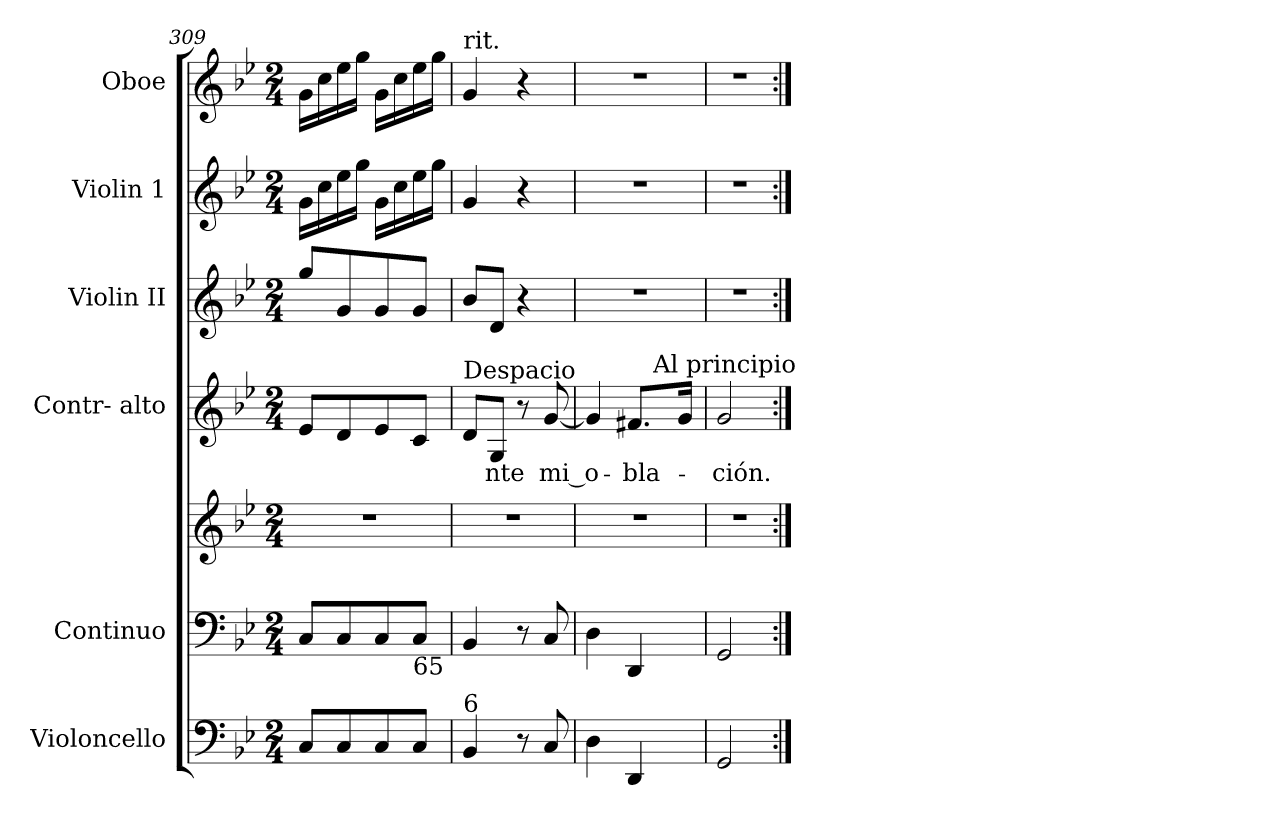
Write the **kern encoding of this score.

**kern	**kern	**kern	**kern	**text	**kern	**kern	**kern
*part6	*part5	*part5	*part4	*part4	*part3	*part2	*part1
*staff7	*staff6	*staff5	*staff4	*staff4	*staff3	*staff2	*staff1
*I"Violoncello	*I"Continuo	*	*I"Contr- alto	*	*I"Violin II	*I"Violin 1	*I"Oboe
*I'Violón	*I'Cont.	*	*I'A.	*	*I'Vln. II	*I'Vln. 1	*I'Ob.
*clefF4	*clefF4	*clefG2	*clefG2	*	*clefG2	*clefG2	*clefG2
*k[b-e-]	*k[b-e-]	*k[b-e-]	*k[b-e-]	*	*k[b-e-]	*k[b-e-]	*k[b-e-]
*B-:	*B-:	*B-:	*B-:	*	*B-:	*B-:	*B-:
*M2/4	*M2/4	*M2/4	*M2/4	*	*M2/4	*M2/4	*M2/4
=309	=309	=309	=309	=309	=309	=309	=309
!	!	!LO:N:vis=1	!	!	!	!	!
8Ci/L	8Ci/L	2r	8e-i/L	.	8ggi/L	16gi\LL	16gi\LL
.	.	.	.	.	.	16cci\	16cci\
8Ci/	8Ci/	.	8di/	.	8gi/	16ee-i\	16ee-i\
.	.	.	.	.	.	16ggi\JJ	16ggi\JJ
8Ci/	8Ci/	.	8e-i/	.	8gi/	16gi\LL	16gi\LL
.	.	.	.	.	.	16cci\	16cci\
!	!LO:TX:b:t=65	!	!	!	!	!	!
8Ci/J	8Ci/J	.	8ci/J	.	8gi/J	16ee-i\	16ee-i\
.	.	.	.	.	.	16ggi\JJ	16ggi\JJ
=310	=310	=310	=310	=310	=310	=310	=310
!	!	!	!	!	!	!	!LO:TX:t=rit.
!	!	!	!LO:TX:a:t=Despacio	!	!	!	!
!LO:TX:a:t=6	!	!	!	!	!	!	!
!	!	!LO:N:vis=1	!	!	!	!	!
4BB-i/	4BB-i/	2r	8di/L	.	8b-i/L	4gi/	4gi/
!	!	!	!	!LO:LY:b:color=#000000	!	!	!
.	.	.	8Gi/J	-nte	8di/J	.	.
8r	8r	.	8r	.	4r	4r	4r
!	!	!	!	!LO:LY:b:color=#000000	!	!	!
8Ci/	8Ci/	.	[8gi/	mi_o-	.	.	.
=311	=311	=311	=311	=311	=311	=311	=311
!	!	!LO:N:vis=1	!	!	!LO:N:vis=1	!LO:N:vis=1	!LO:N:vis=1
*	*	*	*^	*	*	*	*
4Di\	4Di\	2r	4gi/]	4ryy	.	2r	2r	2r
!	!	!	!	!	!LO:LY:b:color=#000000	!	!	!
4DDi/	4DDi/	.	8.f#Xi/L	16ryy	-bla-	.	.	.
.	.	.	.	128...ryy	.	.	.	.
!	!	!	!	!LO:TX:a:t=Al principio	!	!	!	!
.	.	.	.	8ryy	.	.	.	.
.	.	.	16gi/Jk	.	.	.	.	.
.	.	.	.	32ryy	.	.	.	.
.	.	.	.	64ryy	.	.	.	.
.	.	.	.	1024ryy	.	.	.	.
=312	=312	=312	=312	=312	=312	=312	=312	=312
!	!	!LO:N:vis=1	!	!	!	!	!	!
*	*	*	*v	*v	*	*	*	*
*	*	*	*^	*	*	*	*
!	!	!	!	!	!LO:LY:b:color=#000000	!LO:N:vis=1	!LO:N:vis=1	!LO:N:vis=1
*	*	*	*v	*v	*	*	*	*
2GGi/	2GGi/	2r	2gi/	-ción.	2r	2r	2r
=:|!	=:|!	=:|!	=:|!	=:|!	=:|!	=:|!	=:|!
*-	*-	*-	*-	*-	*-	*-	*-
